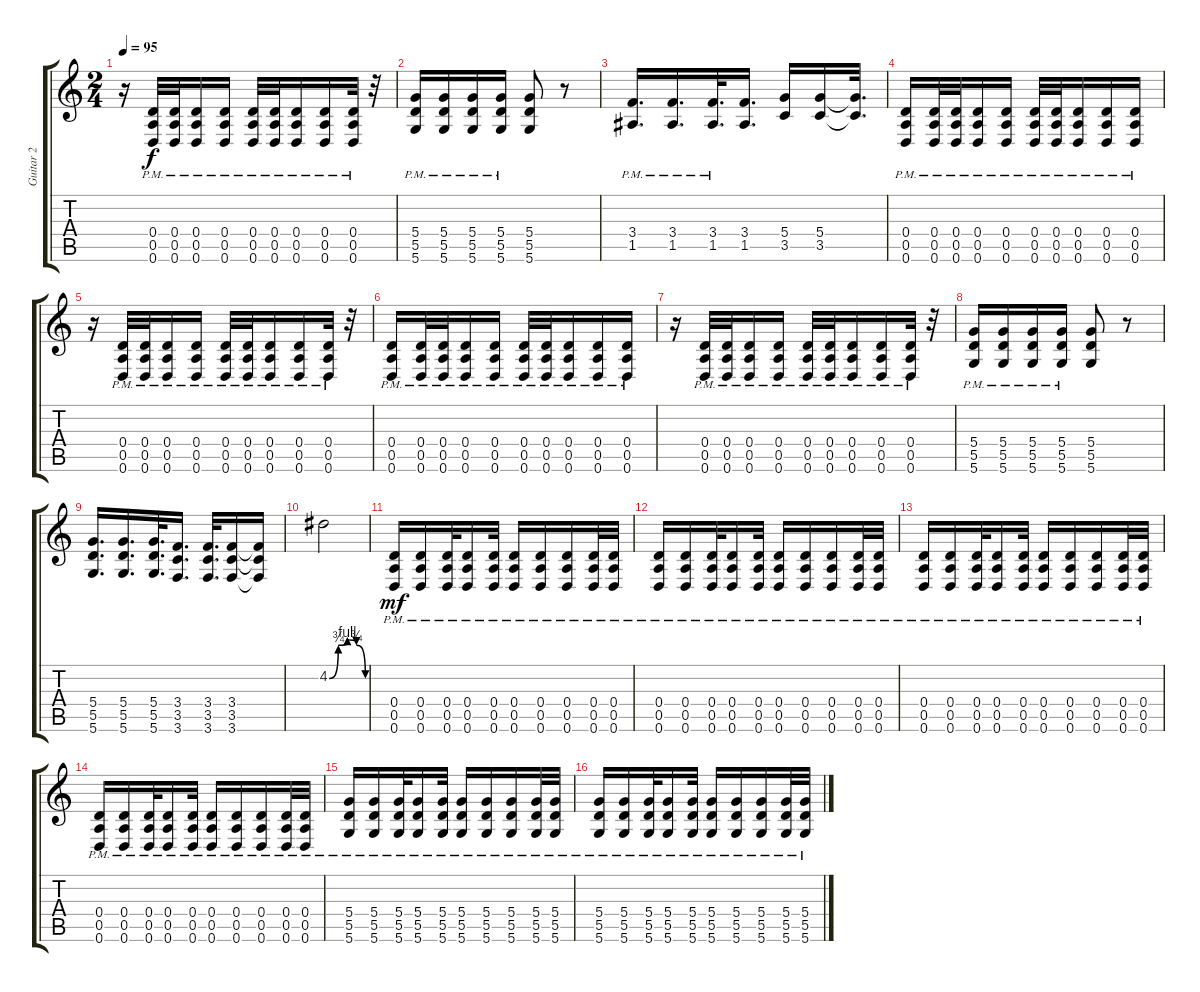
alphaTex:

\track ("Guitar 2" "Guitar 2") {instrument distortionguitar}
\staff {score tabs}
\tuning (E4 B3 G3 D3 A2 D2) {hide}
\ts (2 4)
\tempo 95
\clef g2
\ks c
r.16{dy f} (0.4{pm} 0.5{pm} 0.6{pm}).32 (0.4{pm} 0.5{pm} 0.6{pm}).32 (0.4{pm} 0.5{pm} 0.6{pm}).16 (0.4{pm} 0.5{pm} 0.6{pm}).16 (0.4{pm} 0.5{pm} 0.6{pm}).32 (0.4{pm} 0.5{pm} 0.6{pm}).32 (0.4{pm} 0.5{pm} 0.6{pm}).16 (0.4{pm} 0.5{pm} 0.6{pm}).16 (0.4{pm} 0.5{pm} 0.6{pm}).32 r.32 |
(5.4{pm} 5.5{pm} 5.6{pm}).16 (5.4{pm} 5.5{pm} 5.6{pm}).16 (5.4{pm} 5.5{pm} 5.6{pm}).16 (5.4{pm} 5.5{pm} 5.6{pm}).16 (5.4 5.5 5.6).8 r.8 |
(3.4{pm} 1.5{pm}).16{d} (3.4{pm} 1.5{pm}).16{d} (3.4{pm} 1.5{pm}).32{d} (3.4 1.5).16{d} (5.4 3.5).16 (5.4 3.5).16 (5.4{t} 3.5{t}).32{d} |
(0.4{pm} 0.5{pm} 0.6{pm}).16 (0.4{pm} 0.5{pm} 0.6{pm}).32 (0.4{pm} 0.5{pm} 0.6{pm}).32 (0.4{pm} 0.5{pm} 0.6{pm}).16 (0.4{pm} 0.5{pm} 0.6{pm}).16 (0.4{pm} 0.5{pm} 0.6{pm}).32 (0.4{pm} 0.5{pm} 0.6{pm}).32 (0.4{pm} 0.5{pm} 0.6{pm}).16 (0.4{pm} 0.5{pm} 0.6{pm}).16 (0.4{pm} 0.5{pm} 0.6{pm}).16 |
r.16 (0.4{pm} 0.5{pm} 0.6{pm}).32 (0.4{pm} 0.5{pm} 0.6{pm}).32 (0.4{pm} 0.5{pm} 0.6{pm}).16 (0.4{pm} 0.5{pm} 0.6{pm}).16 (0.4{pm} 0.5{pm} 0.6{pm}).32 (0.4{pm} 0.5{pm} 0.6{pm}).32 (0.4{pm} 0.5{pm} 0.6{pm}).16 (0.4{pm} 0.5{pm} 0.6{pm}).16 (0.4{pm} 0.5{pm} 0.6{pm}).32 r.32 |
(0.4{pm} 0.5{pm} 0.6{pm}).16 (0.4{pm} 0.5{pm} 0.6{pm}).32 (0.4{pm} 0.5{pm} 0.6{pm}).32 (0.4{pm} 0.5{pm} 0.6{pm}).16 (0.4{pm} 0.5{pm} 0.6{pm}).16 (0.4{pm} 0.5{pm} 0.6{pm}).32 (0.4{pm} 0.5{pm} 0.6{pm}).32 (0.4 0.5{pm} 0.6{pm}).16 (0.4{pm} 0.5{pm} 0.6{pm}).16 (0.4{pm} 0.5{pm} 0.6{pm}).16 |
r.16 (0.4{pm} 0.5{pm} 0.6{pm}).32 (0.4{pm} 0.5{pm} 0.6{pm}).32 (0.4{pm} 0.5{pm} 0.6{pm}).16 (0.4{pm} 0.5{pm} 0.6{pm}).16 (0.4{pm} 0.5{pm} 0.6{pm}).32 (0.4{pm} 0.5{pm} 0.6{pm}).32 (0.4{pm} 0.5{pm} 0.6{pm}).16 (0.4{pm} 0.5{pm} 0.6{pm}).16 (0.4{pm} 0.5{pm} 0.6{pm}).32 r.32 |
(5.4{pm} 5.5{pm} 5.6{pm}).16 (5.4{pm} 5.5{pm} 5.6{pm}).16 (5.4{pm} 5.5{pm} 5.6{pm}).16 (5.4{pm} 5.5{pm} 5.6{pm}).16 (5.4 5.5 5.6).8 r.8 |
(5.4 5.5 5.6).16{d} (5.4 5.5 5.6).16{d} (5.4 5.5 5.6).32{d} (3.4 3.5 3.6).16{d} (3.4 3.5 3.6).32{d} (3.4 3.5 3.6).16 (3.4{t} 3.5{t} 3.6{t}).16 |
4.2{be (custom 0 0 15 3 30 4 45 3 60 0)}.2 |
(0.4{pm} 0.5{pm} 0.6{pm}).16{dy mf} (0.4{pm} 0.5{pm} 0.6{pm}).16 (0.4{pm} 0.5{pm} 0.6{pm}).32 (0.4{pm} 0.5{pm} 0.6{pm}).16 (0.4{pm} 0.5{pm} 0.6{pm}).32 (0.4{pm} 0.5{pm} 0.6{pm}).16 (0.4{pm} 0.5{pm} 0.6{pm}).16 (0.4{pm} 0.5{pm} 0.6{pm}).16 (0.4{pm} 0.5{pm} 0.6{pm}).32 (0.4{pm} 0.5{pm} 0.6{pm}).32 |
(0.4{pm} 0.5{pm} 0.6{pm}).16 (0.4{pm} 0.5{pm} 0.6{pm}).16 (0.4{pm} 0.5{pm} 0.6{pm}).32 (0.4{pm} 0.5{pm} 0.6{pm}).16 (0.4{pm} 0.5{pm} 0.6{pm}).32 (0.4{pm} 0.5{pm} 0.6{pm}).16 (0.4{pm} 0.5{pm} 0.6{pm}).16 (0.4{pm} 0.5{pm} 0.6{pm}).16 (0.4{pm} 0.5{pm} 0.6{pm}).32 (0.4{pm} 0.5{pm} 0.6{pm}).32 |
(0.4{pm} 0.5{pm} 0.6{pm}).16 (0.4{pm} 0.5{pm} 0.6{pm}).16 (0.4{pm} 0.5{pm} 0.6{pm}).32 (0.4{pm} 0.5{pm} 0.6{pm}).16 (0.4{pm} 0.5{pm} 0.6{pm}).32 (0.4{pm} 0.5{pm} 0.6{pm}).16 (0.4{pm} 0.5{pm} 0.6{pm}).16 (0.4{pm} 0.5{pm} 0.6{pm}).16 (0.4{pm} 0.5{pm} 0.6{pm}).32 (0.4{pm} 0.5{pm} 0.6{pm}).32 |
(0.4{pm} 0.5{pm} 0.6{pm}).16 (0.4{pm} 0.5{pm} 0.6{pm}).16 (0.4{pm} 0.5{pm} 0.6{pm}).32 (0.4{pm} 0.5{pm} 0.6{pm}).16 (0.4{pm} 0.5{pm} 0.6{pm}).32 (0.4{pm} 0.5{pm} 0.6{pm}).16 (0.4{pm} 0.5{pm} 0.6{pm}).16 (0.4{pm} 0.5{pm} 0.6{pm}).16 (0.4{pm} 0.5{pm} 0.6{pm}).32 (0.4{pm} 0.5{pm} 0.6{pm}).32 |
(5.4{pm} 5.5{pm} 5.6{pm}).16 (5.4{pm} 5.5{pm} 5.6{pm}).16 (5.4{pm} 5.5{pm} 5.6{pm}).32 (5.4{pm} 5.5{pm} 5.6{pm}).16 (5.4{pm} 5.5{pm} 5.6{pm}).32 (5.4{pm} 5.5{pm} 5.6{pm}).16 (5.4{pm} 5.5{pm} 5.6{pm}).16 (5.4{pm} 5.5{pm} 5.6{pm}).16 (5.4{pm} 5.5{pm} 5.6{pm}).32 (5.4{pm} 5.5{pm} 5.6{pm}).32 |
(5.4{pm} 5.5{pm} 5.6{pm}).16 (5.4{pm} 5.5{pm} 5.6{pm}).16 (5.4{pm} 5.5{pm} 5.6{pm}).32 (5.4{pm} 5.5{pm} 5.6{pm}).16 (5.4{pm} 5.5{pm} 5.6{pm}).32 (5.4{pm} 5.5{pm} 5.6{pm}).16 (5.4{pm} 5.5{pm} 5.6{pm}).16 (5.4{pm} 5.5{pm} 5.6{pm}).16 (5.4{pm} 5.5{pm} 5.6{pm}).32 (5.4{pm} 5.5{pm} 5.6{pm}).32
